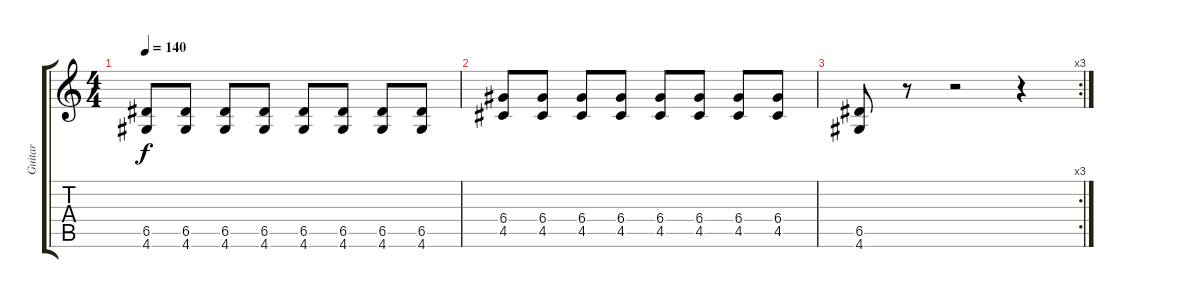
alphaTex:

\track ("Guitar" "Guitar") {instrument overdrivenguitar}
\staff {score tabs}
\tuning (E4 B3 G3 D3 A2 E2) {hide}
\ts (4 4)
\tempo 140
\clef g2
\ks c
(6.5 4.6).8{dy f} (6.5 4.6).8 (6.5 4.6).8 (6.5 4.6).8 (6.5 4.6).8 (6.5 4.6).8 (6.5 4.6).8 (6.5 4.6).8 |
(6.4 4.5).8 (6.4 4.5).8 (6.4 4.5).8 (6.4 4.5).8 (6.4 4.5).8 (6.4 4.5).8 (6.4 4.5).8 (6.4 4.5).8 |
\rc 3
(6.5 4.6).8 r.8 r.2 r.4
